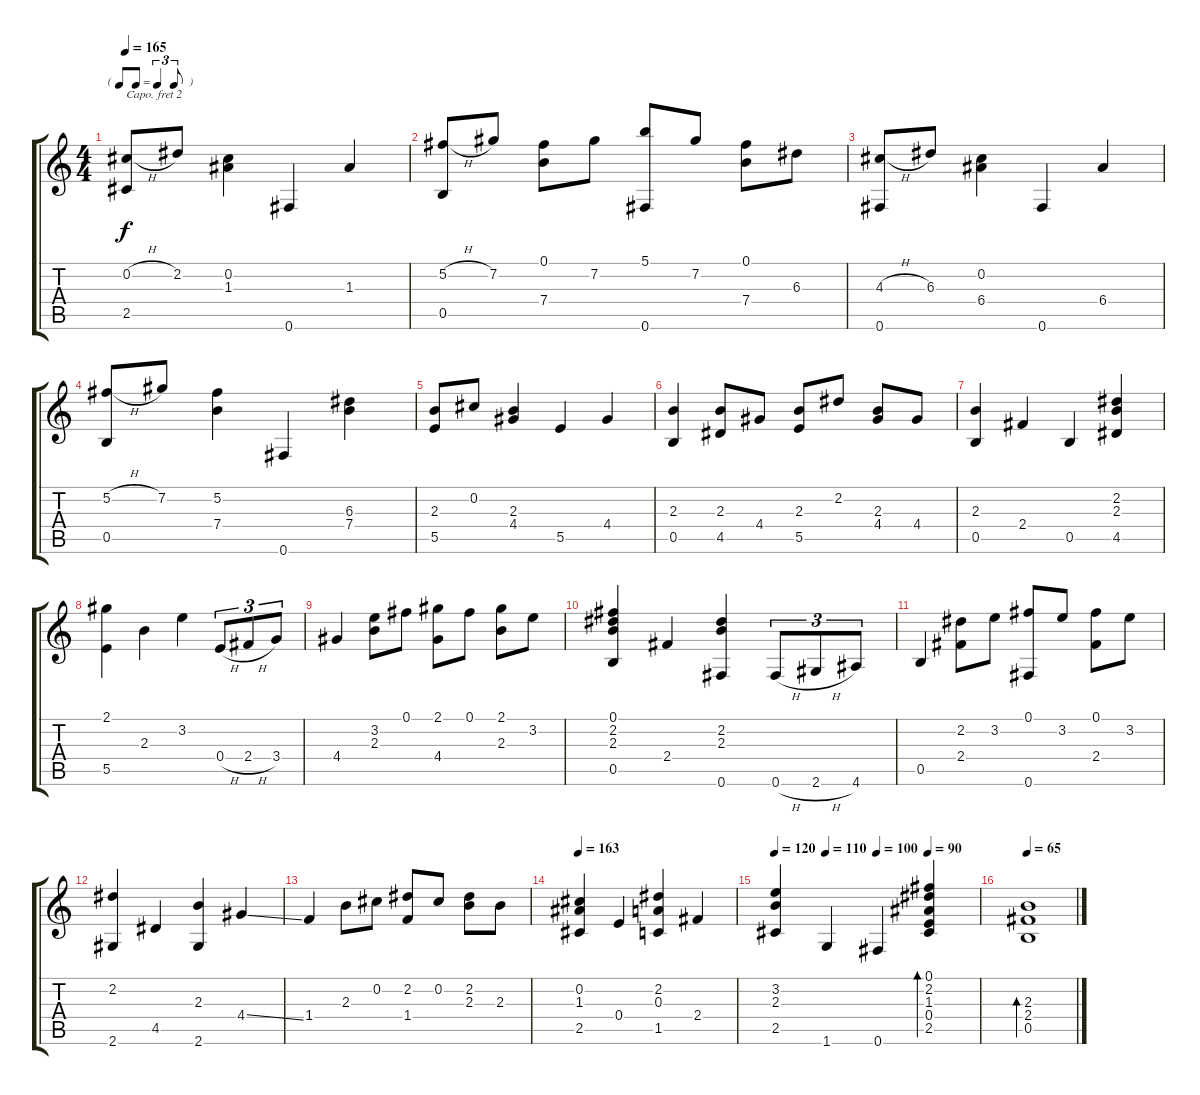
\track "" {instrument acousticguitarnylon}
\staff {score tabs}
\capo 2
\tuning (E4 B3 G3 D3 A2 E2) {hide}
\ts (4 4)
\tf triplet8th
\tempo 165
\clef g2
\ks c
(0.2{h} 2.5).8{dy f} 2.2.8 (0.2 1.3).4 0.6.4 1.3.4 |
(5.2{h} 0.5).8 7.2.8 (0.1 7.4).8 7.2.8 (5.1 0.6).8 7.2.8 (0.1 7.4).8 6.3.8 |
(4.3{h} 0.6).8 6.3.8 (0.2 6.4).4 0.6.4 6.4.4 |
(5.2{h} 0.5).8 7.2.8 (5.2 7.4).4 0.6.4 (6.3 7.4).4 |
(2.3 5.5).8 0.2.8 (2.3 4.4).4 5.5.4 4.4.4 |
(2.3 0.5).4 (2.3 4.5).8 4.4.8 (2.3 5.5).8 2.2.8 (2.3 4.4).8 4.4.8 |
(2.3 0.5).4 2.4.4 0.5.4 (2.2 2.3 4.5).4 |
(2.1 5.5).4 2.3.4 3.2.4 0.4{h}.8{tu (3 2)} 2.4{h}.8{tu (3 2)} 3.4.8{tu (3 2)} |
4.4.4 (3.2 2.3).8 0.1.8 (2.1 4.4).8 0.1.8 (2.1 2.3).8 3.2.8 |
(0.1 2.2 2.3 0.5).4 2.4.4 (2.2 2.3 0.6).4 0.6{h}.8{tu (3 2)} 2.6{h}.8{tu (3 2)} 4.6.8{tu (3 2)} |
0.5.4 (2.2 2.4).8 3.2.8 (0.1 0.6).8 3.2.8 (0.1 2.4).8 3.2.8 |
(2.2 2.6).4 4.5.4 (2.3 2.6).4 4.4{ss}.4 |
1.4.4 2.3.8 0.2.8 (2.2 1.4).8 0.2.8 (2.2 2.3).8 2.3.8 |
\tempo 163
(0.2 1.3 2.5).4 0.4.4 (2.2 0.3 1.5).4 2.4.4 |
\tempo 120
\tempo (110 0.25)
\tempo (100 0.5)
\tempo (90 0.75)
(3.2 2.3 2.5).4 1.6.4 0.6.4 (0.1 2.2 1.3 0.4 2.5).4{bd 480} |
\tempo 65
(2.3 2.4 0.5).1{bd 480}
